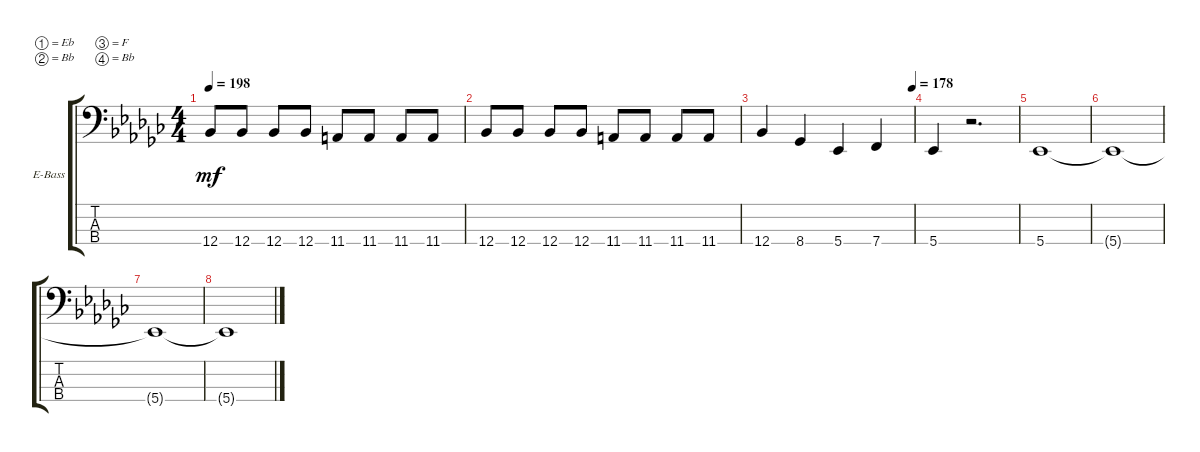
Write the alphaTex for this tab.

\bracketExtendMode groupsimilarinstruments
\firstSystemTrackNameOrientation horizontal
\otherSystemsTrackNameOrientation horizontal
\track ("Electric Bass" "E-Bass") {instrument electricbassfinger}
\staff {score tabs}
\tuning (Eb2 Bb1 F1 Bb0)
\ts (4 4)
\tempo 198
\clef f4
\ks ebminor
12.4.8{dy mf} 12.4.8 12.4.8 12.4.8 11.4.8 11.4.8 11.4.8 11.4.8 |
12.4.8 12.4.8 12.4.8 12.4.8 11.4.8 11.4.8 11.4.8 11.4.8 |
\tempo (178 0.99375)
12.4.4 8.4.4 5.4.4 7.4.4 |
5.4.4 r.2{d} |
5.4.1 |
5.4{t}.1 |
5.4{t}.1 |
5.4{t}.1
